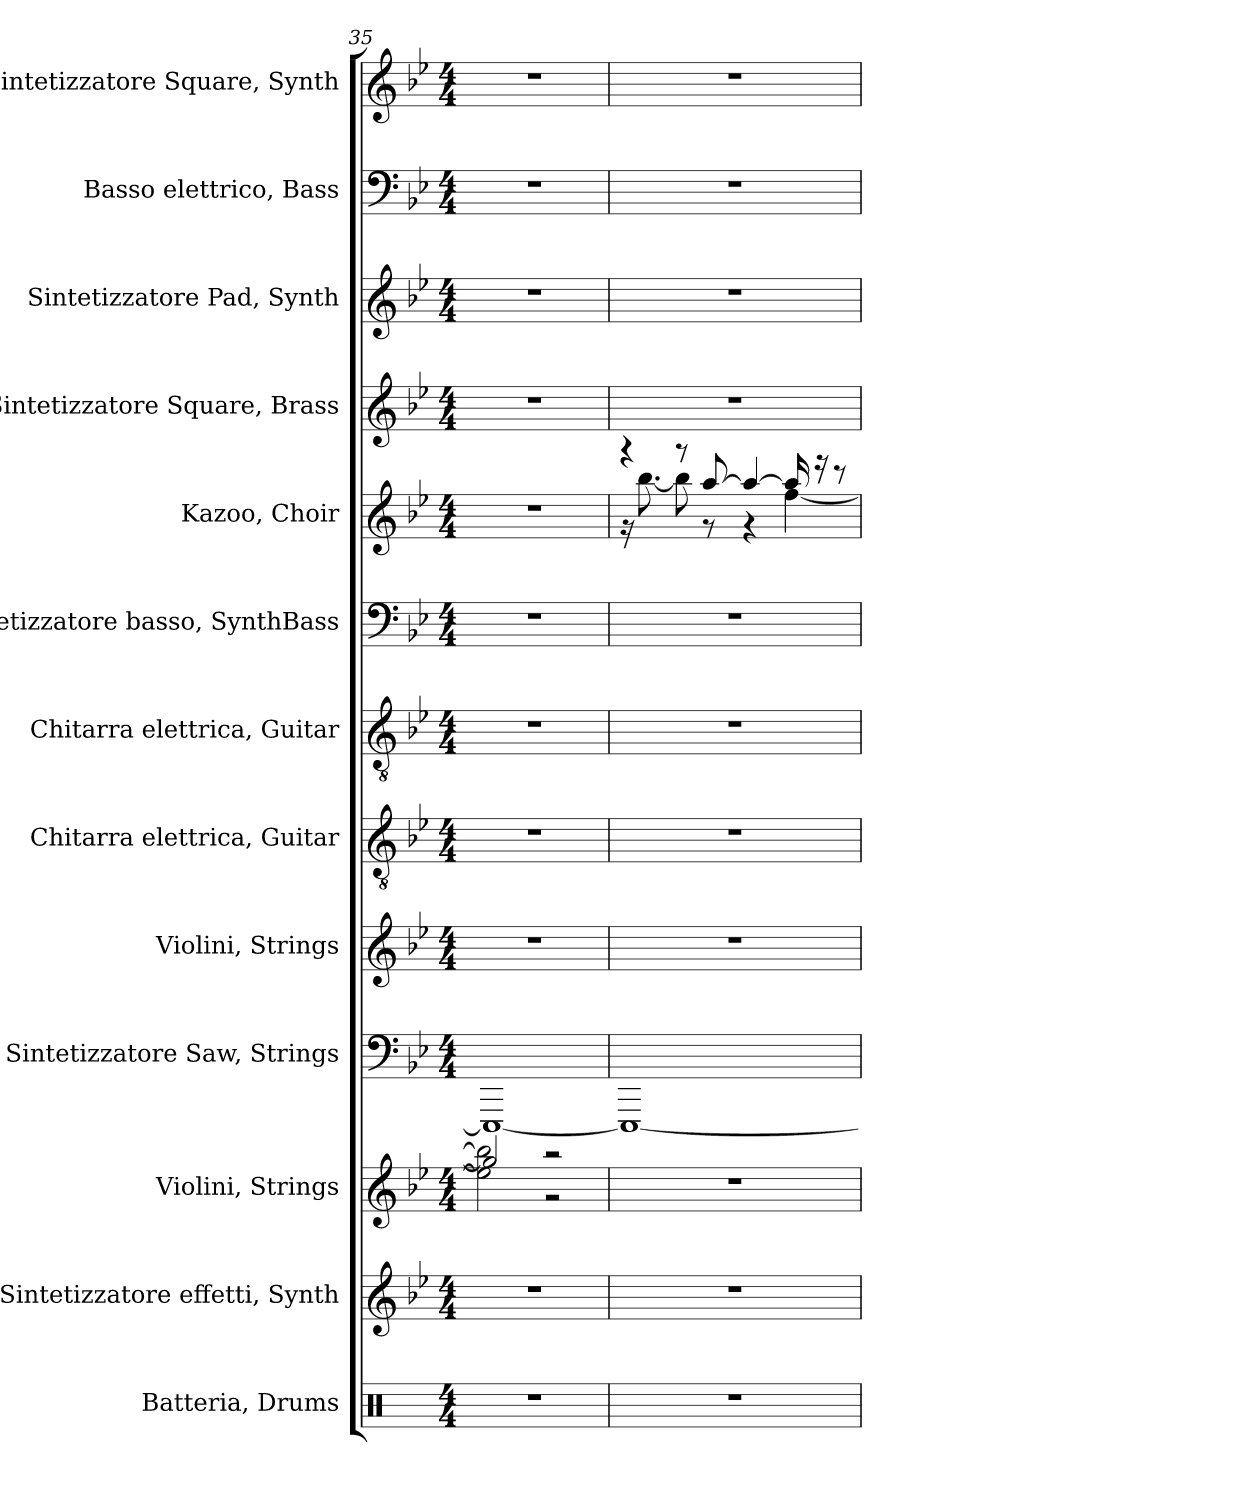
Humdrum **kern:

**kern	**kern	**kern	**kern	**kern	**kern	**kern	**kern	**kern	**kern	**kern	**kern	**kern
*part13	*part12	*part11	*part10	*part9	*part8	*part7	*part6	*part5	*part4	*part3	*part2	*part1
*staff13	*staff12	*staff11	*staff10	*staff9	*staff8	*staff7	*staff6	*staff5	*staff4	*staff3	*staff2	*staff1
*I"Batteria, Drums	*I"Sintetizzatore effetti, Synth	*I"Violini, Strings	*I"Sintetizzatore Saw, Strings	*I"Violini, Strings	*I"Chitarra elettrica, Guitar	*I"Chitarra elettrica, Guitar	*I"Sintetizzatore basso, SynthBass	*I"Kazoo, Choir	*I"Sintetizzatore Square, Brass	*I"Sintetizzatore Pad, Synth	*I"Basso elettrico, Bass	*I"Sintetizzatore Square, Synth
*I'Batt.	*I'Sint.	*I'Vl.	*I'Sint.	*I'Vl.	*I'Chit. el.	*I'Chit. el.	*I'Sint.	*I'Kaz.	*I'Sint.	*I'Sint.	*I'B. el.	*I'Sint.
*clefX	*clefG2	*clefG2	*clefF4	*clefG2	*clefGv2	*clefGv2	*clefF4	*clefG2	*clefG2	*clefG2	*clefF4	*clefG2
*	*	*	*	*	*	*	*	*	*	*	*ITrd7c12	*
*k[]	*k[b-e-]	*k[b-e-]	*k[b-e-]	*k[b-e-]	*k[b-e-]	*k[b-e-]	*k[b-e-]	*k[b-e-]	*k[b-e-]	*k[b-e-]	*k[b-e-]	*k[b-e-]
*M4/4	*M4/4	*M4/4	*M4/4	*M4/4	*M4/4	*M4/4	*M4/4	*M4/4	*M4/4	*M4/4	*M4/4	*M4/4
=35	=35	=35	=35	=35	=35	=35	=35	=35	=35	=35	=35	=35
*	*	*^	*	*	*	*	*	*	*	*	*	*
1r	1r	2gg/]	2ee-\] 2bb-\]	1EEE-_	1r	1r	1r	1r	1r	1r	1r	1r	1r
.	.	2r	2r	.	.	.	.	.	.	.	.	.	.
*	*	*v	*v	*	*	*	*	*	*	*	*	*	*
!!LO:PB:g=z
=36	=36	=36	=36	=36	=36	=36	=36	=36	=36	=36	=36	=36
*	*	*	*	*	*	*	*	*^	*	*	*	*
1r	1r	1r	1EEE-_	1r	1r	1r	1r	4r	16r	1r	1r	1r	1r
.	.	.	.	.	.	.	.	.	[8.bb-\	.	.	.	.
.	.	.	.	.	.	.	.	8r	8bb-\]	.	.	.	.
.	.	.	.	.	.	.	.	[8aa/	8r	.	.	.	.
.	.	.	.	.	.	.	.	4aa/_	4r	.	.	.	.
.	.	.	.	.	.	.	.	16aa/]	[4ff\	.	.	.	.
.	.	.	.	.	.	.	.	16r	.	.	.	.	.
.	.	.	.	.	.	.	.	8r	.	.	.	.	.
*	*	*	*	*	*	*	*	*v	*v	*	*	*	*
=	=	=	=	=	=	=	=	=	=	=	=	=
*-	*-	*-	*-	*-	*-	*-	*-	*-	*-	*-	*-	*-
